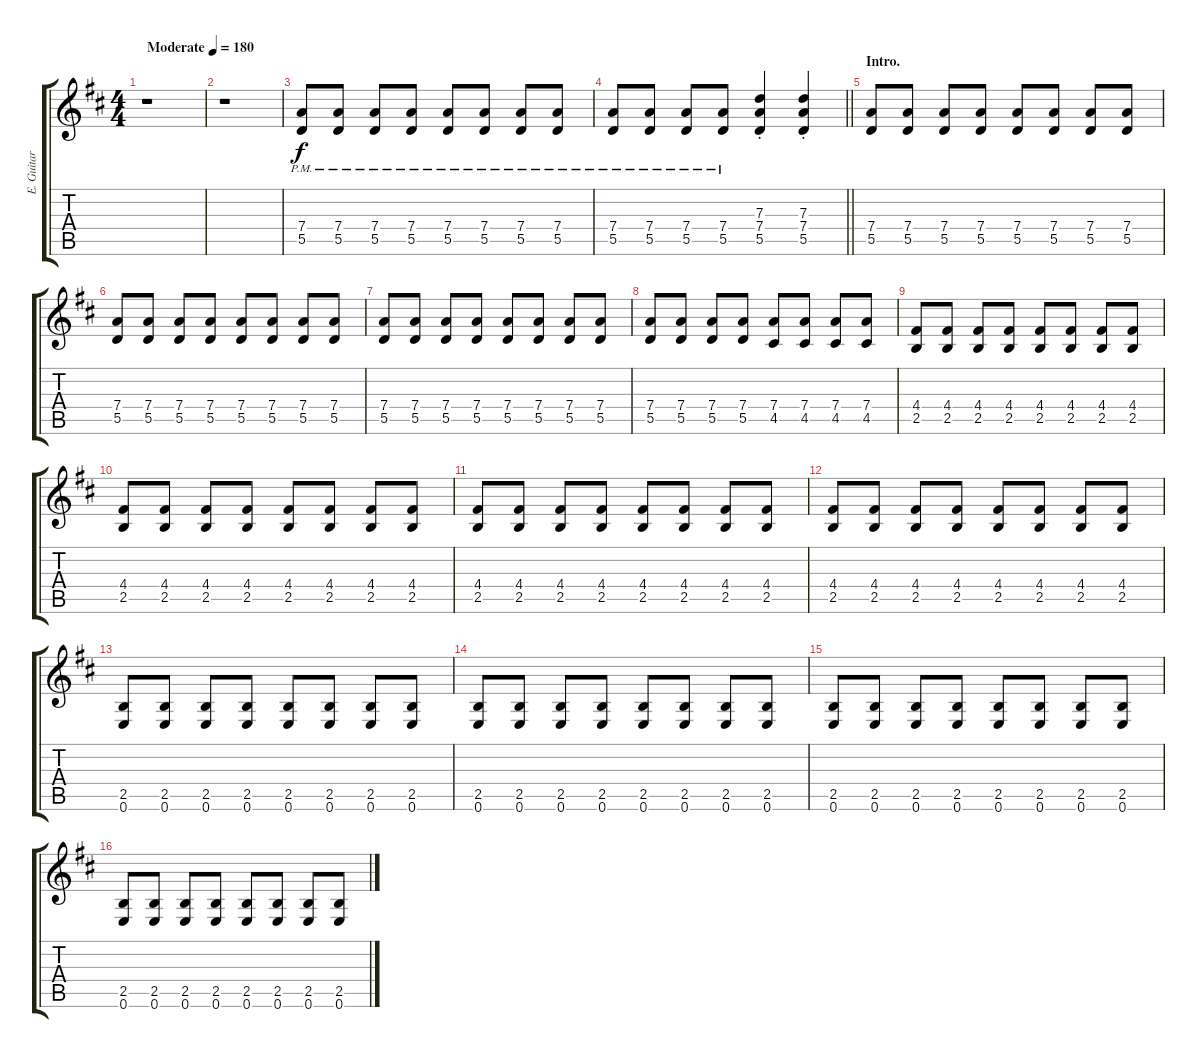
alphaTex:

\track ("E. Guitar III" "E. Guitar ") {instrument overdrivenguitar}
\staff {score tabs}
\tuning (E4 B3 G3 D3 A2 E2) {hide}
\ts (4 4)
\tempo (180 "Moderate")
\clef g2
\ks d
r.1{dy f instrument overdrivenguitar} |
r.1 |
(7.4{pm} 5.5{pm}).8 (7.4{pm} 5.5{pm}).8 (7.4{pm} 5.5{pm}).8 (7.4{pm} 5.5{pm}).8 (7.4{pm} 5.5{pm}).8 (7.4{pm} 5.5{pm}).8 (7.4{pm} 5.5{pm}).8 (7.4{pm} 5.5{pm}).8 |
\barLineRight lightlight
(7.4{pm} 5.5{pm}).8 (7.4{pm} 5.5{pm}).8 (7.4{pm} 5.5{pm}).8 (7.4{pm} 5.5{pm}).8 (7.3{st} 7.4{st} 5.5{st}).4 (7.3{st} 7.4{st} 5.5{st}).4 |
\section ("" "Intro.")
(7.4 5.5).8 (7.4 5.5).8 (7.4 5.5).8 (7.4 5.5).8 (7.4 5.5).8 (7.4 5.5).8 (7.4 5.5).8 (7.4 5.5).8 |
(7.4 5.5).8 (7.4 5.5).8 (7.4 5.5).8 (7.4 5.5).8 (7.4 5.5).8 (7.4 5.5).8 (7.4 5.5).8 (7.4 5.5).8 |
(7.4 5.5).8 (7.4 5.5).8 (7.4 5.5).8 (7.4 5.5).8 (7.4 5.5).8 (7.4 5.5).8 (7.4 5.5).8 (7.4 5.5).8 |
(7.4 5.5).8 (7.4 5.5).8 (7.4 5.5).8 (7.4 5.5).8 (7.4 4.5).8 (7.4 4.5).8 (7.4 4.5).8 (7.4 4.5).8 |
(4.4 2.5).8 (4.4 2.5).8 (4.4 2.5).8 (4.4 2.5).8 (4.4 2.5).8 (4.4 2.5).8 (4.4 2.5).8 (4.4 2.5).8 |
(4.4 2.5).8 (4.4 2.5).8 (4.4 2.5).8 (4.4 2.5).8 (4.4 2.5).8 (4.4 2.5).8 (4.4 2.5).8 (4.4 2.5).8 |
(4.4 2.5).8 (4.4 2.5).8 (4.4 2.5).8 (4.4 2.5).8 (4.4 2.5).8 (4.4 2.5).8 (4.4 2.5).8 (4.4 2.5).8 |
(4.4 2.5).8 (4.4 2.5).8 (4.4 2.5).8 (4.4 2.5).8 (4.4 2.5).8 (4.4 2.5).8 (4.4 2.5).8 (4.4 2.5).8 |
(2.5 0.6).8 (2.5 0.6).8 (2.5 0.6).8 (2.5 0.6).8 (2.5 0.6).8 (2.5 0.6).8 (2.5 0.6).8 (2.5 0.6).8 |
(2.5 0.6).8 (2.5 0.6).8 (2.5 0.6).8 (2.5 0.6).8 (2.5 0.6).8 (2.5 0.6).8 (2.5 0.6).8 (2.5 0.6).8 |
(2.5 0.6).8 (2.5 0.6).8 (2.5 0.6).8 (2.5 0.6).8 (2.5 0.6).8 (2.5 0.6).8 (2.5 0.6).8 (2.5 0.6).8 |
(2.5 0.6).8 (2.5 0.6).8 (2.5 0.6).8 (2.5 0.6).8 (2.5 0.6).8 (2.5 0.6).8 (2.5 0.6).8 (2.5 0.6).8
